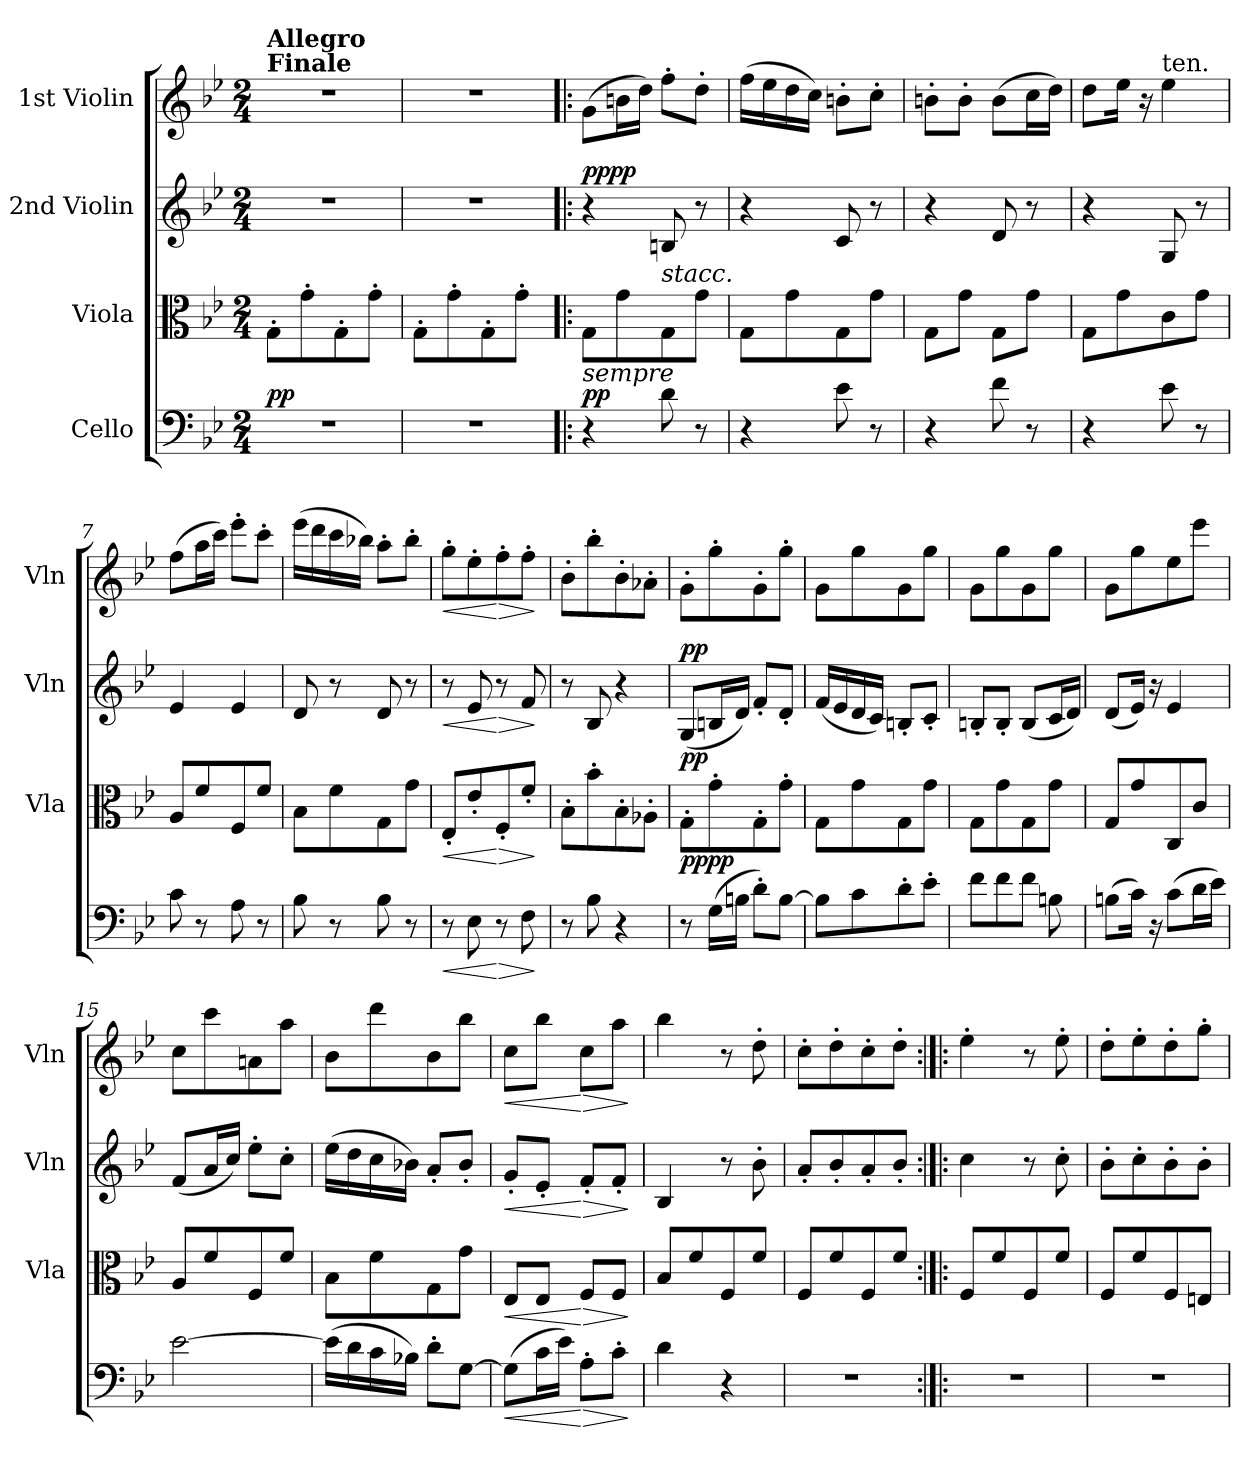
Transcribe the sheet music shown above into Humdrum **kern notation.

**kern	**dynam	**kern	**dynam	**kern	**dynam	**kern	**dynam
*part4	*part4	*part3	*part3	*part2	*part2	*part1	*part1
*staff4	*staff4	*staff3	*staff3	*staff2	*staff2	*staff1	*staff1
*I"Cello	*	*I"Viola	*	*I"2nd Violin	*	*I"1st Violin	*
*	*	*I'Vla	*	*I'Vln	*	*I'Vln	*
*clefF4	*	*clefC3	*	*clefG2	*	*clefG2	*
*k[b-e-]	*	*k[b-e-]	*	*k[b-e-]	*	*k[b-e-]	*
*B-:	*	*B-:	*	*B-:	*	*B-:	*
*M2/4	*	*M2/4	*	*M2/4	*	*M2/4	*
=1	=1	=1	=1	=1	=1	=1	=1
!	!	!	!	!	!	!LO:TX:a:B:t=Finale	!
!	!	!	!	!	!	!LO:TX:a:B:t=Allegro	!
!	!LO:DY:a	!	!	!	!	!	!
2r	pp	8G'L	.	2r	.	2r	.
.	.	8g'	.	.	.	.	.
.	.	8G'	.	.	.	.	.
.	.	8g'J	.	.	.	.	.
=2	=2	=2	=2	=2	=2	=2	=2
2r	.	8G'L	.	2r	.	2r	.
.	.	8g'	.	.	.	.	.
.	.	8G'	.	.	.	.	.
.	.	8g'J	.	.	.	.	.
=3!|:	=3!|:	=3!|:	=3!|:	=3!|:	=3!|:	=3!|:	=3!|:
!	!	!LO:TX:b:i:t=sempre	!	!	!	!	!
!	!LO:DY:a	!	!	!	!LO:DY:a	!	!
4r	pp	8GL	.	4r	pppp	(8gL	.
.	.	8g	.	.	.	16bnL	.
.	.	.	.	.	.	16ddJJ)	.
!	!	!LO:TX:a:i:t=stacc.	!	!	!	!	!
8d	.	8G	.	8Bn	.	8ff'L	.
8r	.	8gJ	.	8r	.	8dd'J	.
=4	=4	=4	=4	=4	=4	=4	=4
4r	.	8GL	.	4r	.	(16ffLL	.
.	.	.	.	.	.	16ee-	.
.	.	8g	.	.	.	16dd	.
.	.	.	.	.	.	16ccJJ)	.
8e-	.	8G	.	8c	.	8bn'L	.
8r	.	8gJ	.	8r	.	8cc'J	.
=5	=5	=5	=5	=5	=5	=5	=5
4r	.	8GL	.	4r	.	8bn'L	.
.	.	8gJ	.	.	.	8b'J	.
8f	.	8GL	.	8d	.	(8bL	.
8r	.	8gJ	.	8r	.	16ccL	.
.	.	.	.	.	.	16ddJJ)	.
=6	=6	=6	=6	=6	=6	=6	=6
4r	.	8GL	.	4r	.	8ddL	.
.	.	8g	.	.	.	16ee-Jk	.
.	.	.	.	.	.	16r	.
!	!	!	!	!	!	!LO:TX:a:t=ten.	!
8e-	.	8c	.	8G	.	4ee-	.
8r	.	8gJ	.	8r	.	.	.
=7	=7	=7	=7	=7	=7	=7	=7
8c	.	8AL	.	4e-	.	(8ffL	.
8r	.	8f	.	.	.	16aaL	.
.	.	.	.	.	.	16cccJJ)	.
8A	.	8F	.	4e-	.	8eee-'L	.
8r	.	8fJ	.	.	.	8ccc'J	.
=8	=8	=8	=8	=8	=8	=8	=8
8B-	.	8B-L	.	8d	.	(16eee-LL	.
.	.	.	.	.	.	16ddd	.
8r	.	8f	.	8r	.	16ccc	.
.	.	.	.	.	.	16bb-XJJ)	.
8B-	.	8G	.	8d	.	8aa'L	.
8r	.	8gJ	.	8r	.	8bb-'J	.
=9	=9	=9	=9	=9	=9	=9	=9
!	!LO:HP:b	!	!LO:HP:b	!	!LO:HP:b	!	!LO:HP:b
8r	<	8E-'L	<	8r	<	8gg'L	<
8E-	.	8e-'	.	8e-	.	8ee-'	.
!	!LO:HP:n=1:b	!	!LO:HP:n=1:b	!	!LO:HP:n=1:b	!	!LO:HP:n=1:b
8r	[ >	8F'	[ >	8r	[ >	8ff'	[ >
8F	.	8f'J	.	8f	.	8ff'J	.
.	]	.	]	.	]	.	]
=10	=10	=10	=10	=10	=10	=10	=10
8r	.	8B-'L	.	8r	.	8b-'L	.
8B-	.	8b-'	.	8B-	.	8bb-'	.
4r	.	8B-'	.	4r	.	8b-'	.
.	.	8A-X'J	.	.	.	8a-X'J	.
=11	=11	=11	=11	=11	=11	=11	=11
!	!LO:DY:a	!	!LO:DY:a	!	!LO:DY:a	!	!
8r	pppp	8G'L	pp	(8GL	pp	8g'L	.
(16GLL	.	8g'	.	16BnL	.	8gg'	.
16BnJJ	.	.	.	16dJJ)	.	.	.
8d'L)	.	8G'	.	8f'L	.	8g'	.
[8BJ	.	8g'J	.	8d'J	.	8gg'J	.
=12	=12	=12	=12	=12	=12	=12	=12
8BL]	.	8GL	.	(16fLL	.	8gL	.
.	.	.	.	16e-	.	.	.
8c	.	8g	.	16d	.	8gg	.
.	.	.	.	16cJJ)	.	.	.
8d'	.	8G	.	8Bn'L	.	8g	.
8e-'J	.	8gJ	.	8c'J	.	8ggJ	.
=13	=13	=13	=13	=13	=13	=13	=13
8fL	.	8GL	.	8Bn'L	.	8gL	.
8f	.	8g	.	8B'J	.	8gg	.
8fJ	.	8G	.	(8BL	.	8g	.
8Bn	.	8gJ	.	16cL	.	8ggJ	.
.	.	.	.	16dJJ)	.	.	.
=14	=14	=14	=14	=14	=14	=14	=14
(8BnL	.	8GL	.	(8dL	.	8gL	.
16cJk)	.	8g	.	16e-Jk)	.	8gg	.
16r	.	.	.	16r	.	.	.
(8cL	.	8C	.	4e-	.	8ee-	.
16dL	.	8cJ	.	.	.	8eee-J	.
16e-JJ)	.	.	.	.	.	.	.
=15	=15	=15	=15	=15	=15	=15	=15
[2e-	.	8AL	.	(8fL	.	8ccL	.
.	.	8f	.	16aL	.	8ccc	.
.	.	.	.	16ccJJ)	.	.	.
.	.	8F	.	8ee-'L	.	8an	.
.	.	8fJ	.	8cc'J	.	8aaJ	.
=16	=16	=16	=16	=16	=16	=16	=16
(16e-LL]	.	8B-L	.	(16ee-LL	.	8b-L	.
16d	.	.	.	16dd	.	.	.
16c	.	8f	.	16cc	.	8ddd	.
16B-XJJ)	.	.	.	16b-XJJ)	.	.	.
8d'L	.	8G	.	8a'L	.	8b-	.
[8GJ	.	8gJ	.	8b-'J	.	8bb-J	.
=17	=17	=17	=17	=17	=17	=17	=17
!	!LO:HP:b	!	!LO:HP:b	!	!LO:HP:b	!	!LO:HP:b
(8GL]	<	8E-L	<	8g'L	<	8ccL	<
16cL	.	8E-J	.	8e-'J	.	8bb-J	.
16e-JJ)	.	.	.	.	.	.	.
!	!LO:HP:n=1:b	!	!LO:HP:n=1:b	!	!LO:HP:n=1:b	!	!LO:HP:n=1:b
8A'L	[ >	8FL	[ >	8f'L	[ >	8ccL	[ >
8c'J	.	8FJ	.	8f'J	.	8aaJ	.
.	]	.	]	.	]	.	]
=18	=18	=18	=18	=18	=18	=18	=18
4d	.	8B-L	.	4B-	.	4bb-	.
.	.	8f	.	.	.	.	.
4r	.	8F	.	8r	.	8r	.
.	.	8fJ	.	8b-'	.	8dd'	.
=19	=19	=19	=19	=19	=19	=19	=19
2r	.	8FL	.	8a'L	.	8cc'L	.
.	.	8f	.	8b-'	.	8dd'	.
.	.	8F	.	8a'	.	8cc'	.
.	.	8fJ	.	8b-'J	.	8dd'J	.
=20:|!|:	=20:|!|:	=20:|!|:	=20:|!|:	=20:|!|:	=20:|!|:	=20:|!|:	=20:|!|:
2r	.	8FL	.	4cc	.	4ee-'	.
.	.	8f	.	.	.	.	.
.	.	8F	.	8r	.	8r	.
.	.	8fJ	.	8cc'	.	8ee-'	.
=21	=21	=21	=21	=21	=21	=21	=21
2r	.	8FL	.	8b-'L	.	8dd'L	.
.	.	8f	.	8cc'	.	8ee-'	.
.	.	8F	.	8b-'	.	8dd'	.
.	.	8EnJ	.	8b-'J	.	8gg'J	.
=	=	=	=	=	=	=	=
*-	*-	*-	*-	*-	*-	*-	*-
